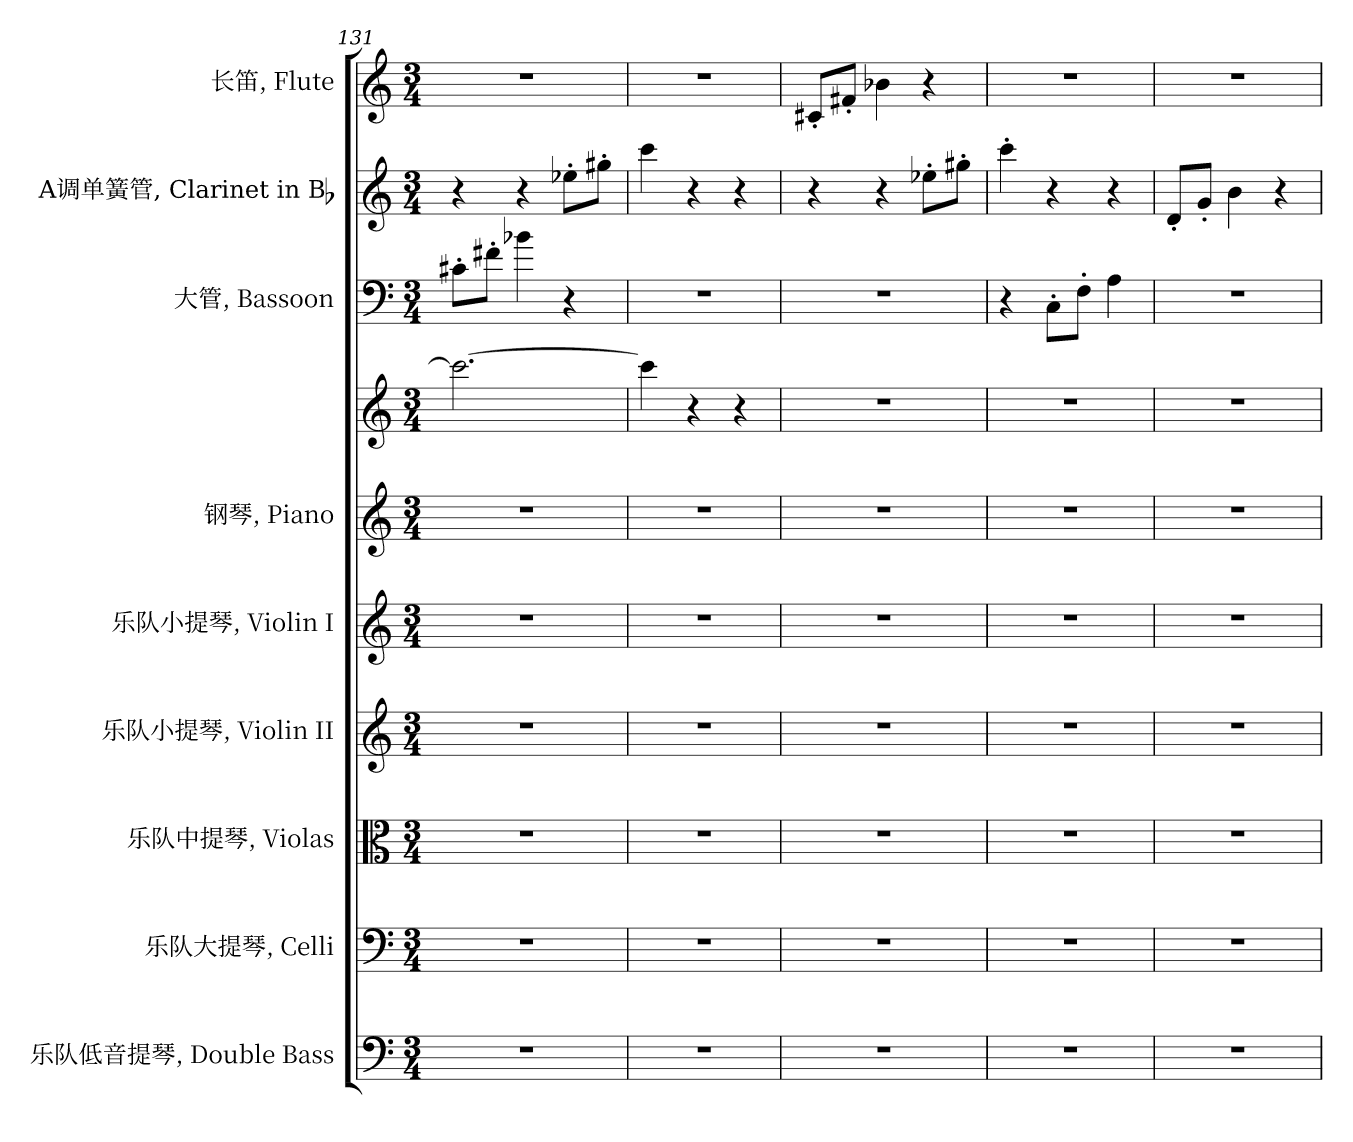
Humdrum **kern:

**kern	**kern	**kern	**kern	**kern	**kern	**kern	**kern	**kern	**kern
*part9	*part8	*part7	*part6	*part5	*part4	*part4	*part3	*part2	*part1
*staff10	*staff9	*staff8	*staff7	*staff6	*staff5	*staff4	*staff3	*staff2	*staff1
*I"乐队低音提琴, Double Bass	*I"乐队大提琴, Celli	*I"乐队中提琴, Violas	*I"乐队小提琴, Violin II	*I"乐队小提琴, Violin I	*I"钢琴, Piano	*	*I"大管, Bassoon	*I"A调单簧管, Clarinet in Bb	*I"长笛, Flute
*	*	*I'Vlas.	*	*	*I'Pno.	*	*I'Bsn.	*I'A Cl.	*I'Fl.
*clefF4	*clefF4	*clefC3	*clefG2	*clefG2	*clefG2	*clefG2	*clefF4	*clefG2	*clefG2
*ITrd7c12	*	*	*	*	*	*	*	*ITrd2c3	*
*k[]	*k[]	*k[]	*k[]	*k[]	*k[]	*k[]	*k[]	*k[f#c#g#]	*k[]
*M3/4	*M3/4	*M3/4	*M3/4	*M3/4	*M3/4	*M3/4	*M3/4	*M3/4	*M3/4
=131	=131	=131	=131	=131	=131	=131	=131	=131	=131
2.r	2.r	2.r	2.r	2.r	2.r	2.ccc#\_	8c#X'\L	4r	2.r
.	.	.	.	.	.	.	8f#X'\J	.	.
.	.	.	.	.	.	.	4b-X\	4r	.
.	.	.	.	.	.	.	4r	8ccn'\L	.
.	.	.	.	.	.	.	.	8ee#X'\J	.
=132	=132	=132	=132	=132	=132	=132	=132	=132	=132
2.r	2.r	2.r	2.r	2.r	2.r	4ccc#\]	2.r	4aa\	2.r
.	.	.	.	.	.	4r	.	4r	.
.	.	.	.	.	.	4r	.	4r	.
=133	=133	=133	=133	=133	=133	=133	=133	=133	=133
2.r	2.r	2.r	2.r	2.r	2.r	2.r	2.r	4r	8c#X'/L
.	.	.	.	.	.	.	.	.	8f#X'/J
.	.	.	.	.	.	.	.	4r	4b-X\
.	.	.	.	.	.	.	.	8ccn'\L	4r
.	.	.	.	.	.	.	.	8ee#X'\J	.
=134	=134	=134	=134	=134	=134	=134	=134	=134	=134
2.r	2.r	2.r	2.r	2.r	2.r	2.r	4r	4aa'\	2.r
.	.	.	.	.	.	.	8C'\L	4r	.
.	.	.	.	.	.	.	8F'\J	.	.
.	.	.	.	.	.	.	4A\	4r	.
!!LO:PB:g=z
=135	=135	=135	=135	=135	=135	=135	=135	=135	=135
2.r	2.r	2.r	2.r	2.r	2.r	2.r	2.r	8B'/L	2.r
.	.	.	.	.	.	.	.	8e'/J	.
.	.	.	.	.	.	.	.	4g#\	.
.	.	.	.	.	.	.	.	4r	.
=	=	=	=	=	=	=	=	=	=
*-	*-	*-	*-	*-	*-	*-	*-	*-	*-
